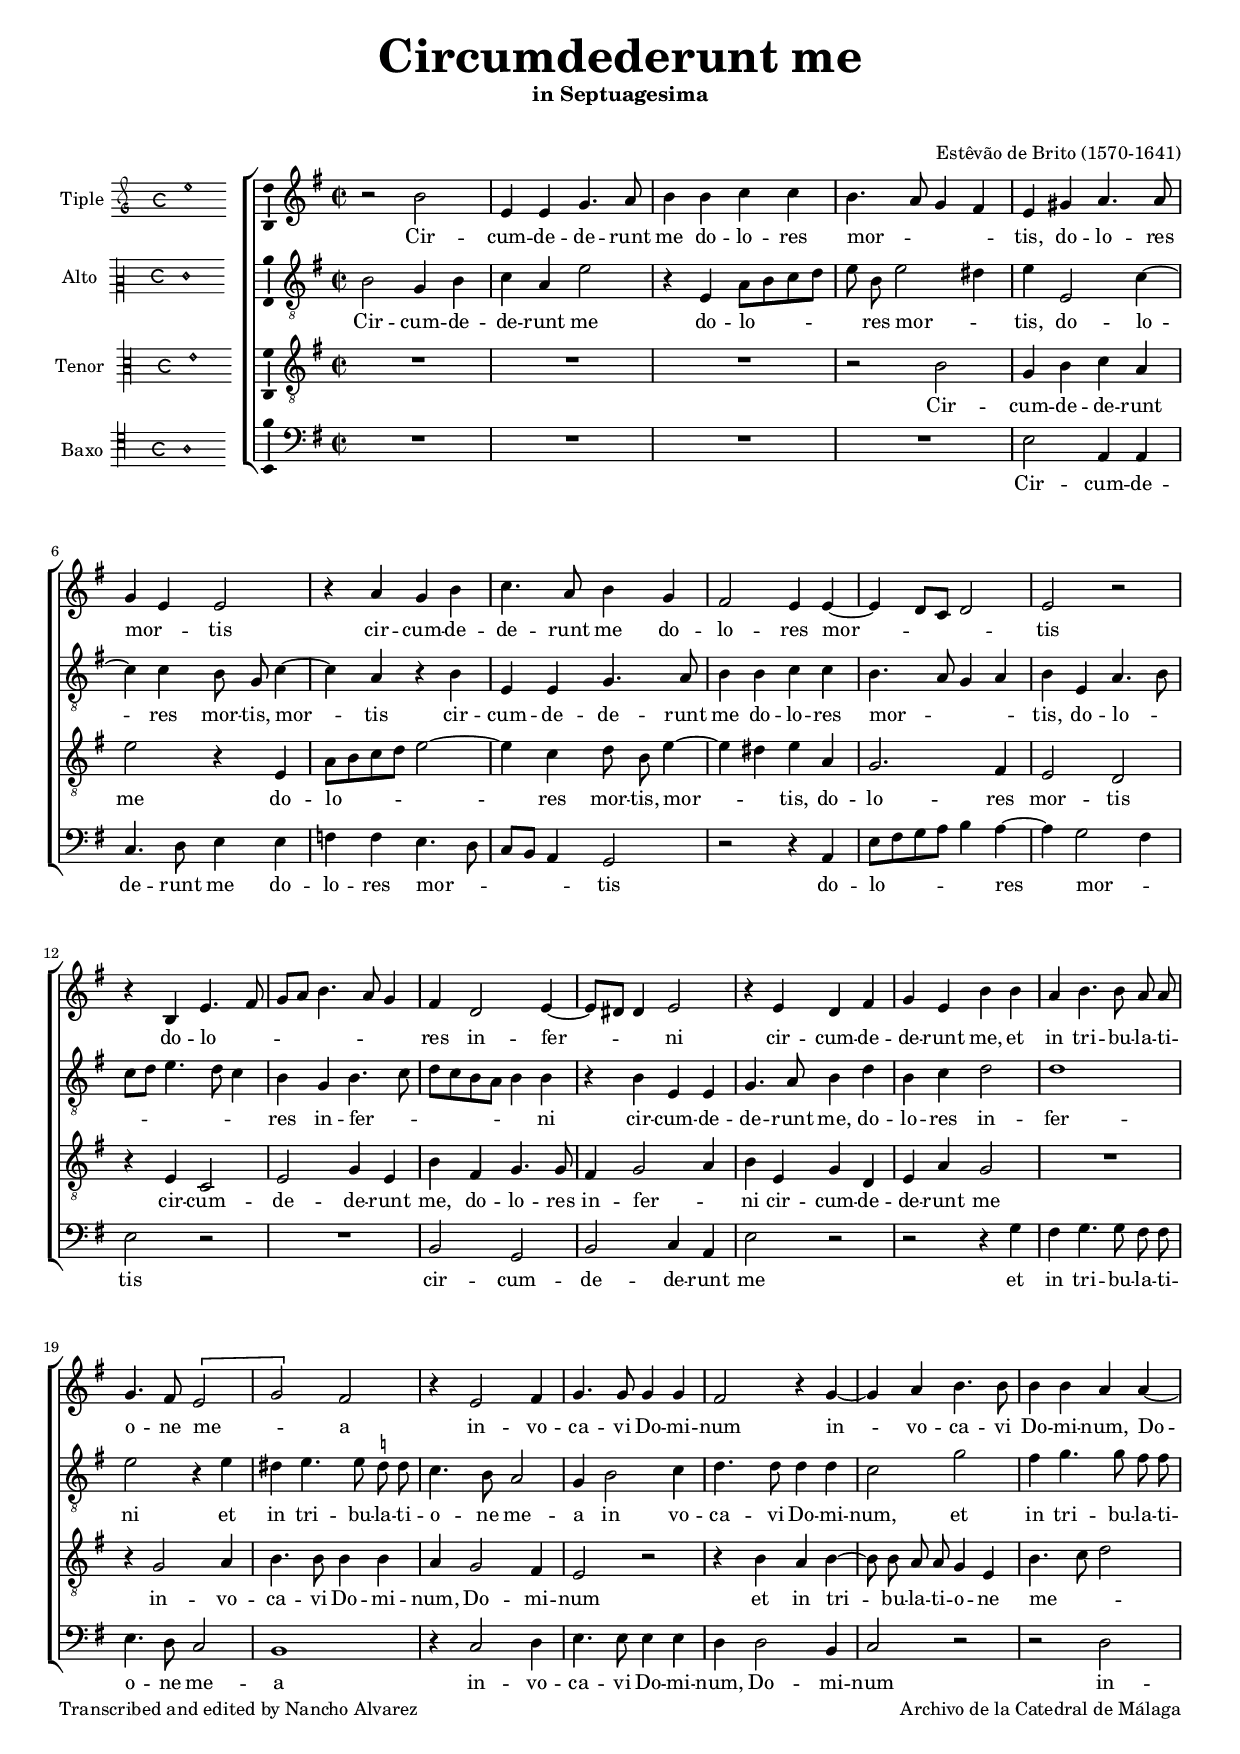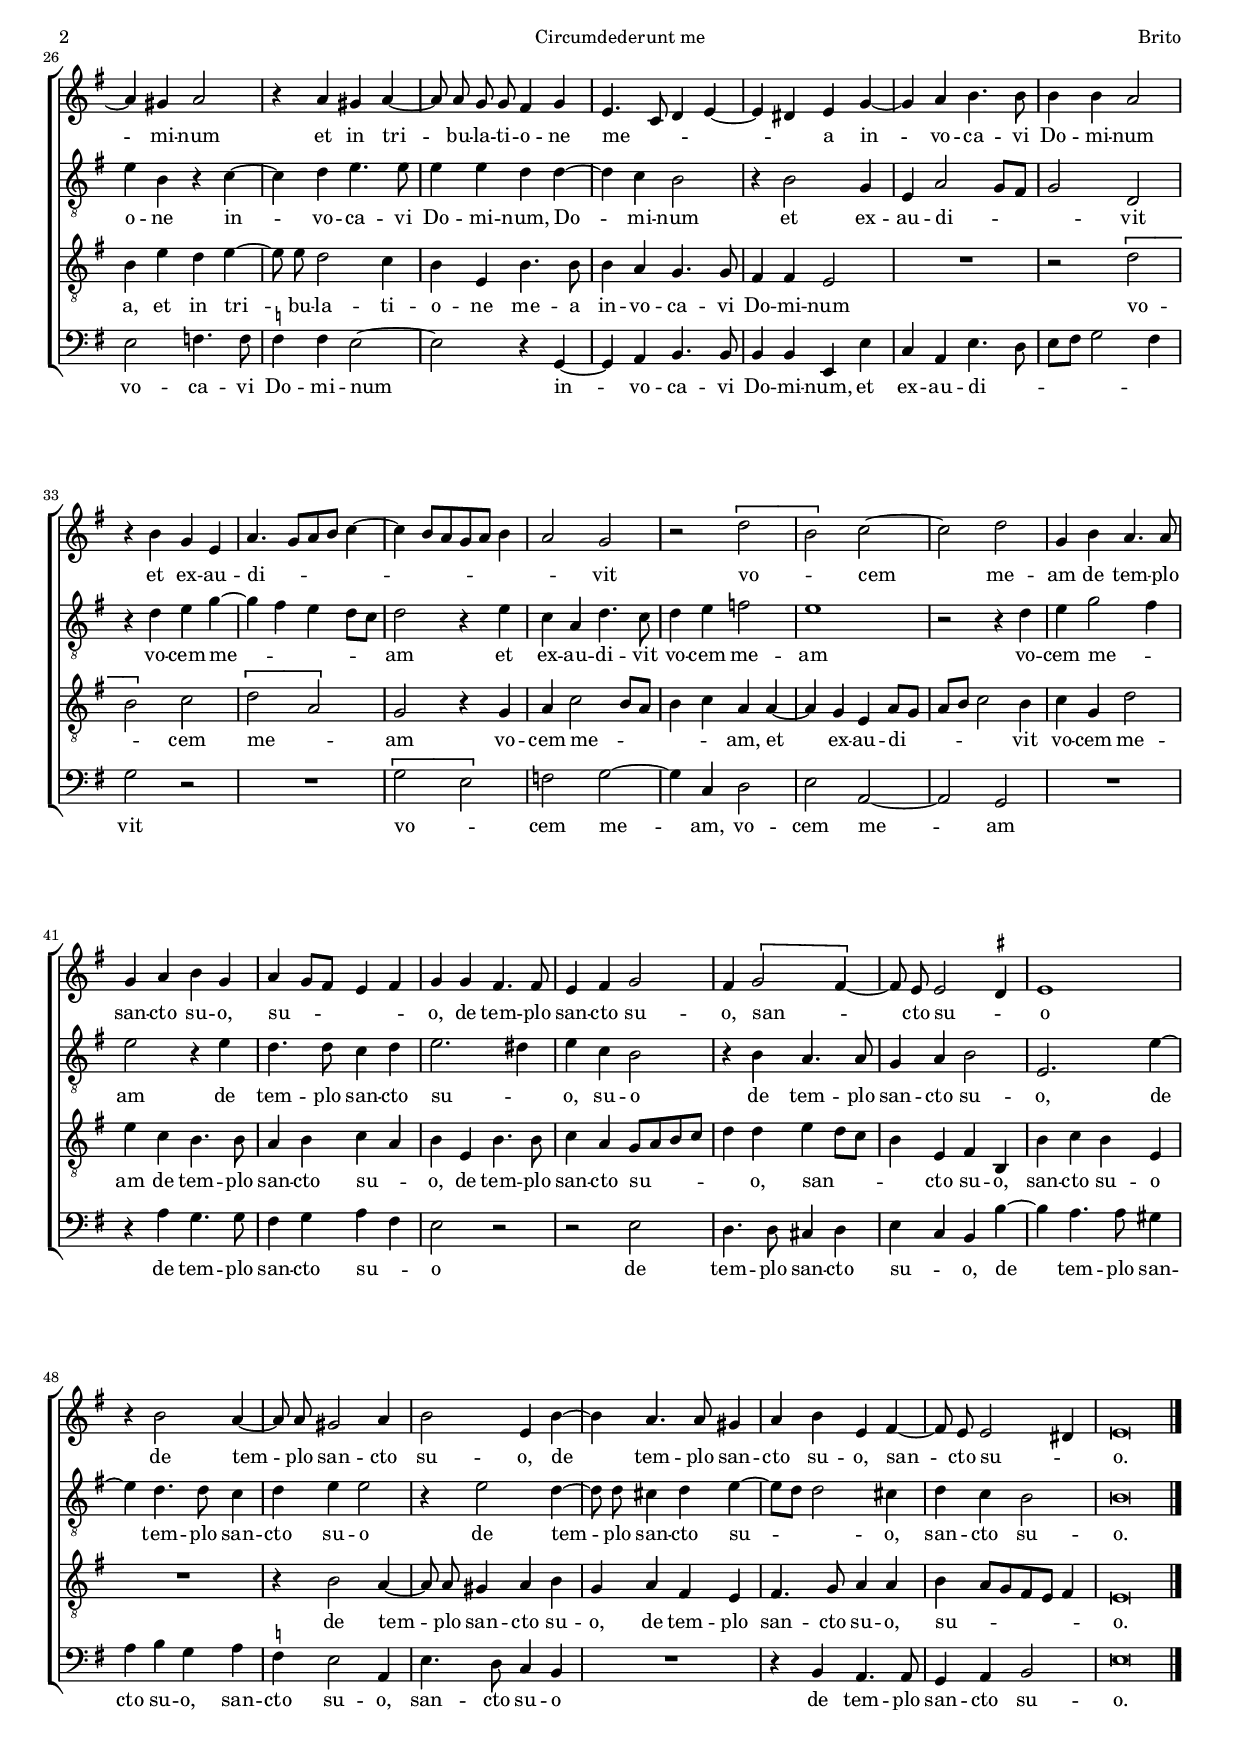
\version "2.11.45"

#(set-default-paper-size "a4")
#(set-global-staff-size 16)
#(ly:set-option 'point-and-click #f)

italicas=\override LyricText #'font-shape = #'italic
rectas=\override LyricText #'font-shape = #'upright
ss=\once \set suggestAccidentals = ##t
incipitwidth = 20


\header {
	title=\markup{\bigger \bigger \bigger \bigger "Circumdederunt me"}
	subtitle="in Septuagesima"
	subsubtitle=" "
	composer="Estêvão de Brito (1570-1641)"
	%opus="(-)"
	%poet="Edición de "
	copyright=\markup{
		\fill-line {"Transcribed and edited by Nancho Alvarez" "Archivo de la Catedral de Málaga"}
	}
%	tagline=""
}

global={\key c \major \time 2/2 \skip 1*54 \bar "|." }


cantus=\relative c''{
	r2 e
	a,4 a c4. d8
	e4 e f f
	e4. d8 c4 b
	a cis d4. d8
	c4 a a2
	r4 d c e
	f4. d8 e4 c
	b2 a4 a ~
	a g8 f g2
	a2 r2
	r4 e a4. b8
	c8 d e4. d8 c4
	b4 g2 a4 ~  
	a8 gis gis4 a2
	r4 a g b
	c a e' e
	d e4. e8 \noBeam d \noBeam d
	c4. b8 \[a2
	c\] b
	r4 a2 b4 
	c4. c8 c4 c
	b2 r4 c4 ~
	c d e4. e8 
	e4 e d d ~
	d cis d2
	r4 d cis d ~
	d8 \noBeam d \noBeam c \noBeam c b4 c
	a4. f8 g4 a ~
	a gis a c ~
	c d e4. e8
	e4 e d2
	r4 e c a
	d4. c8[ d e] f4 ~
	f e8[ d c d] e4
	d2 c
	r2 \[g'
	e\] f ~
	f g
	c,4 e d4. d8
	c4 d e c
	d c8 b a4 b
	c c b4. b8
	a4 b c2
	b4 \[c2 b4 ~ \]
	b8 \noBeam a a2 \ss gis4
	a1
	r4 e'2 d4 ~
	d8 \noBeam d cis2 d4
	e2 a,4 e'4 ~
	e d4. d8 cis4 
	d4 e a, b ~
	b8 \noBeam a a2 gis4
	a\breve*1/2
}

altus=\relative c'{
	e2 c4 e
	f d a'2
	r4 a,4 d8 e f g 
	a \noBeam e a2 gis4 
	a a,2 f'4 ~
	f f e8 \noBeam c f4 ~
	f d r e
	a, a c4. d8
	e4 e f f e4. d8 c4 d
	e a, d4. e8
	f8 g a4. g8 f4
	e c e4. f8
	g f e d
	e4 e
	r4 e a, a
	c4. d8 e4 g 
	e f g2
	g1
	a2 r4 a gis a4. a8 \noBeam \ss g \noBeam g
	f4. e8 d2 
	c4 e2 f4
	g4. g8 g4 g
	f2 c'
	b4 c4. c8 \noBeam b \noBeam b
	a4 e r f ~
	f g a4. a8
	a4 a g g ~ 
	g f e2
	r4 e2 c4
	a d2 c8 b
	c2 g
	r4 g' a c ~
	c b a g8 f
	g2 r4 a
	f d g4. f8
	g4 a bes2
	a1
	r2 r4 g
	a c2 b4
	a2 r4 a
	g4. g8 f4 g 
	a2. gis4
	a4 f e2
	r4 e d4. d8 
	c4 d e2
	a,2. a'4 ~
	a g4. g8 f4
	g a a2
	r4 a2 g4 ~
	g8 \noBeam g fis4 g a ~
	a8 g g2 fis4
	g4 f e2 
	e\breve*1/2
}

tenor=\relative c'{
	R1
	R
	R
	r2 e
	c4 e f d
	a'2 r4 a,
	d8 e f g a2 ~
	a4 f4 g8 \noBeam e a4 ~
	a4 gis a d,
	c2. b4 
	a2 g2 
	r4 a f2
	a2 c4 a
	e' b c4. c8
	b4 c2 d4
	e a, c g
	a4 d c2
	R1
	r4 c2 d4
	e4. e8 e4 e
	d4 c2 b4
	a2 r
	r4 e' d e ~
	e8 \noBeam e \noBeam d \noBeam d c4 a
	e'4. f8 g2
	e4 a g a ~
	a8 \noBeam a g2 f4
	e4 a, e'4. e8
	e4 d c4. c8 
	b4 b a2
	R1
	r2 \[g' 
	e\] f
	\[g d\]
	c2 r4 c 
	d f2 e8 d
	e4 f d d ~
	d c a d8 c
	d8 e f2 e4
	f c g'2
	a4 f e4. e8
	d4 e f d
	e a, e'4. e8
	f4 d c8 d e f
	g4 g a g8 f
	e4 a, b e,
	e' f e a,
	R1
	r4 e'2 d4 ~
	d8 \noBeam d cis4 d e
	c d b a
	b4. c8 d4 d 
	e d8[ c b a] b4 
	a\breve*1/2
}

bassus=\relative c'{
	R1
	R
	R
	R
	a2 d,4 d
	f4. g8 a4 a
	bes bes a4. g8
	f e d4 c2 
	r2 r4 d4 
	a'8 b c d e4 d ~
	d c2 b4 
	a2 r2
	R1
	e2 c
	e2 f4 d
	a'2 r2
	r2 r4 c
	b c4. c8 \noBeam b \noBeam b 
	a4. g8 f2
	e1
%
	r4 f2 g4
	a4. a8 a4 a
	g4 g2 e4
	f2 r
	r g
	a bes4. bes8
	\ss bes4 bes a2 ~
	a r4 c,4 ~
	c d e4. e8
	e4 e a, a'
	f d a'4. g8
	a b c2 b4
	c2 r
	R1
	\[c2 a\]
	bes2 c ~
	c4 f, g2
	a d, ~
	d c
	R1
	r4 d' c4. c8
	b4 c d b
	a2 r
	r a
	g4. g8 fis4 g
	a f e e' ~
	e d4. d8 cis4
	d e c d
	\ss bes4 a2 d,4
	a'4. g8 f4 e
	R1
	r4 e d4. d8 
	c4 d e2
	a\breve*1/2
}


textocantus=\lyricmode{
Cir -- cum -- de -- de -- runt me do -- lo -- res mor -- _ _ _ tis,
do -- lo -- res mor -- _ tis
cir -- cum -- de -- de -- runt me do -- lo -- res mor -- _ _ _ tis
do -- lo -- _ _ _ _ _ _ res
in -- fer -- _ _ ni 
cir -- cum -- de -- de -- runt me, 
et in tri -- bu -- la -- ti -- o -- ne me -- _ a
in -- vo -- ca -- vi Do -- mi -- num
in -- vo -- ca -- vi Do -- mi -- num,
Do -- mi -- num
et in tri -- bu -- la -- ti -- o -- ne me -- _ _ _ _ a 
in -- vo -- ca -- vi Do -- mi -- num
et ex -- au -- di -- _ _ _ _ _ _ _ _ _ _ vit
vo -- _ cem me -- am de tem -- plo san -- cto su -- o,
su -- _ _ _ _ o,
de tem -- plo san -- cto su -- o,
san -- _ cto su -- _ o
de tem -- plo san -- cto su -- o,
de tem -- plo san -- cto su -- o,
san -- cto su -- _ o.
}

textoaltus=\lyricmode{
Cir -- cum -- de -- de -- runt me do -- lo -- _ _ _ _ res mor -- _ tis, 
do -- lo -- res mor -- tis,
mor -- tis
cir -- cum -- de -- de -- runt me do -- lo -- res mor -- _ _ _ tis,
do -- lo -- _ _ _ _ _ _ res in -- fer -- _ _ _ _ _ _ ni
cir -- cum -- de -- de -- runt me,
do -- lo -- res in -- fer -- ni
et in tri -- bu -- la -- ti -- o -- ne me -- a
in vo -- ca -- vi Do -- mi -- num,
et in tri -- bu -- la -- ti -- o -- ne
in -- vo -- ca -- vi Do -- mi -- num,
Do -- mi -- num
et ex -- au -- di -- _ _ _ vit
vo -- cem me -- _ _ _ _ am
et ex -- au -- di -- vit vo -- cem me -- am
vo -- cem me -- _ am
de tem -- plo san -- cto su -- _ o,
su -- o
de tem -- plo san -- cto su -- o,
de tem -- plo san -- cto su -- o
de tem -- plo san -- cto su -- _ _ o,
san -- cto su -- o.
}

textotenor=\lyricmode{
Cir -- cum -- de -- de -- runt me
do -- lo -- _ _ _ _ res mor -- tis,
mor -- _ tis,
do -- lo -- res mor -- tis
cir -- cum -- de -- de -- runt me, 
do -- lo -- res in -- fer -- _ ni
cir -- cum -- de -- de -- runt me
in -- vo -- ca -- vi Do -- mi -- num,
Do -- mi -- num
et in tri -- bu -- la -- ti -- o -- ne me -- _ _ a,
et in tri -- bu -- la -- ti -- o -- ne me -- a
in -- vo -- ca -- vi Do -- mi -- num
vo -- _ cem me -- _ am
vo -- cem me -- _ _ _ _ am,
et ex -- au -- di -- _ _ _ _ vit
vo -- cem me -- am
de tem -- plo san -- cto su -- _ o,
de tem -- plo san -- cto su -- _ _ _ _ o,
san -- _ _ _ cto su -- o,
san -- cto su -- o
de tem -- plo san -- cto su -- o,
de tem -- plo san -- cto su -- o,
su -- _ _ _ _ _ o.

}

textobassus=\lyricmode{
Cir -- cum -- de -- de -- runt me do -- lo -- res mor -- _ _ _ _ tis
do -- lo -- _ _ _ _ res mor -- _ tis
cir -- cum -- de -- de -- runt me
et in tri -- bu -- la -- ti -- o -- ne me -- a
in -- vo -- ca -- vi Do -- mi -- num,
Do -- mi -- num
in -- vo -- ca -- vi Do -- mi -- num
in -- vo -- ca -- vi Do -- mi -- num, 
et ex -- au -- di -- _ _ _ _ _ vit
vo -- _ cem me -- am,
vo -- cem me -- am
de tem -- plo san -- cto su -- _ o
de tem -- plo san -- cto su -- _ o,
de tem -- plo san -- cto su -- o,
san -- cto su -- o,
san -- cto su -- o
de tem -- plo san -- cto su -- o.
}



incipitcantus=\markup{
	\score{
		{ 
		\set Staff.instrumentName="Tiple "
		\override NoteHead   #'style = #'neomensural
		\override Rest #'style = #'neomensural
		\override Staff.TimeSignature #'style = #'neomensural
		\cadenzaOn 
		\clef "petrucci-g"
		\key c \major
		\time 4/4
		e''1
		} 
	\layout {
		\context {\Voice
			\remove Ligature_bracket_engraver
			\consists Mensural_ligature_engraver
		}
		line-width=\incipitwidth
		indent = 0
	}
	}
}


incipitaltus=\markup{
	\score{
		{ 
		\set Staff.instrumentName="Alto  "
		\override NoteHead   #'style = #'neomensural 
		\override Rest #'style = #'neomensural
		\override Staff.TimeSignature #'style = #'neomensural
		\cadenzaOn 
		\clef "petrucci-c2"
		\key c \major
		\time 4/4
		e'1
		} 
	\layout {
		\context {\Voice
			\remove Ligature_bracket_engraver
			\consists Mensural_ligature_engraver
		}
		line-width=\incipitwidth
		indent = 0
	}
	}
}


incipittenor=\markup{
	\score{
		{ 
		\set Staff.instrumentName="Tenor  "
		\override NoteHead   #'style = #'neomensural 
		\override Rest #'style = #'neomensural
		\override Staff.TimeSignature #'style = #'neomensural
		\cadenzaOn 
		\clef "petrucci-c3"
		\key c \major
		\time 4/4
		e'1
		} 
	\layout {
		\context {\Voice
			\remove Ligature_bracket_engraver
			\consists Mensural_ligature_engraver
		}
		line-width=\incipitwidth
		indent=0
	}
	}
}


incipitbassus=\markup{
	\score{
		{ 
		\set Staff.instrumentName="Baxo "
		\override NoteHead   #'style = #'neomensural 
		\override Rest #'style = #'neomensural
		\override Staff.TimeSignature #'style = #'neomensural
		\cadenzaOn 
		\clef "petrucci-c4"
		\key c \major
		\time 4/4
		a1
		} 
	\layout {
		\context {\Voice
			\remove Ligature_bracket_engraver
			\consists Mensural_ligature_engraver
		}
		line-width=\incipitwidth
		indent = 0
	}
	}
}





\score {\transpose c' g{
\new ChoirStaff<<

	\new Staff <<\global
	\new Voice="v1" {
		\set Staff.instrumentName=\incipitcantus
		\clef "treble"
		\cantus }
	\new Lyrics \lyricsto "v1" {\textocantus }
	>>

	
	\new Staff << \global
	\new Voice="v2" {
		\set Staff.instrumentName=\incipitaltus
		\clef "G_8" 
		\altus}
	\new Lyrics \lyricsto "v2" {\textoaltus }
	>>

	
	\new Staff <<\global
	\new Voice="v3" {
		\set Staff.instrumentName=\incipittenor
		\clef "G_8"
		\tenor }
	\new Lyrics \lyricsto "v3" {\textotenor }
	>>
	

	\new Staff <<\global
	\new Voice="v4" {
		\set Staff.instrumentName=\incipitbassus
		\clef "bass" 
		\bassus }
	\new Lyrics \lyricsto "v4" {\textobassus}
	>>
	
>>

	}%transpose

\layout{ 
	\context {\Lyrics 
		%\override VerticalAxisGroup #'minimum-Y-extent = #'(-0.75 . 2.0) 
		%\override LyricText #'font-size = #1.2
		\override LyricHyphen #'minimum-distance = #0.33
	}
	\context {\Score 
		\override BarNumber #'padding = #2 
	}
	\context {\Voice 
		%melismaBusyProperties = #'() 
	}
	%\context { \RemoveEmptyStaffContext }
	\context {\Staff 
		%\override VerticalAxisGroup #'minimum-Y-extent = #'(-4 . 4)
		\consists Ambitus_engraver 
		\override LigatureBracket #'padding = #1
	}
}

%\midi {}

}


\paper{
	evenHeaderMarkup=\markup  \fill-line { \fromproperty #'page:page-number-string "Circumdederunt me" "Brito" }
	oddHeaderMarkup= \markup  \fill-line { \on-the-fly #not-first-page "Brito" \on-the-fly #not-first-page "Circumdederunt me" \on-the-fly #not-first-page \fromproperty #'page:page-number-string }
	%system-count=8
	%line-width=19.0\cm
	ragged-last-bottom = ##f
	indent=3.3\cm
	between-system-padding = 0
	%foot-separation=2\mm
	%head-separation=1\mm
}
